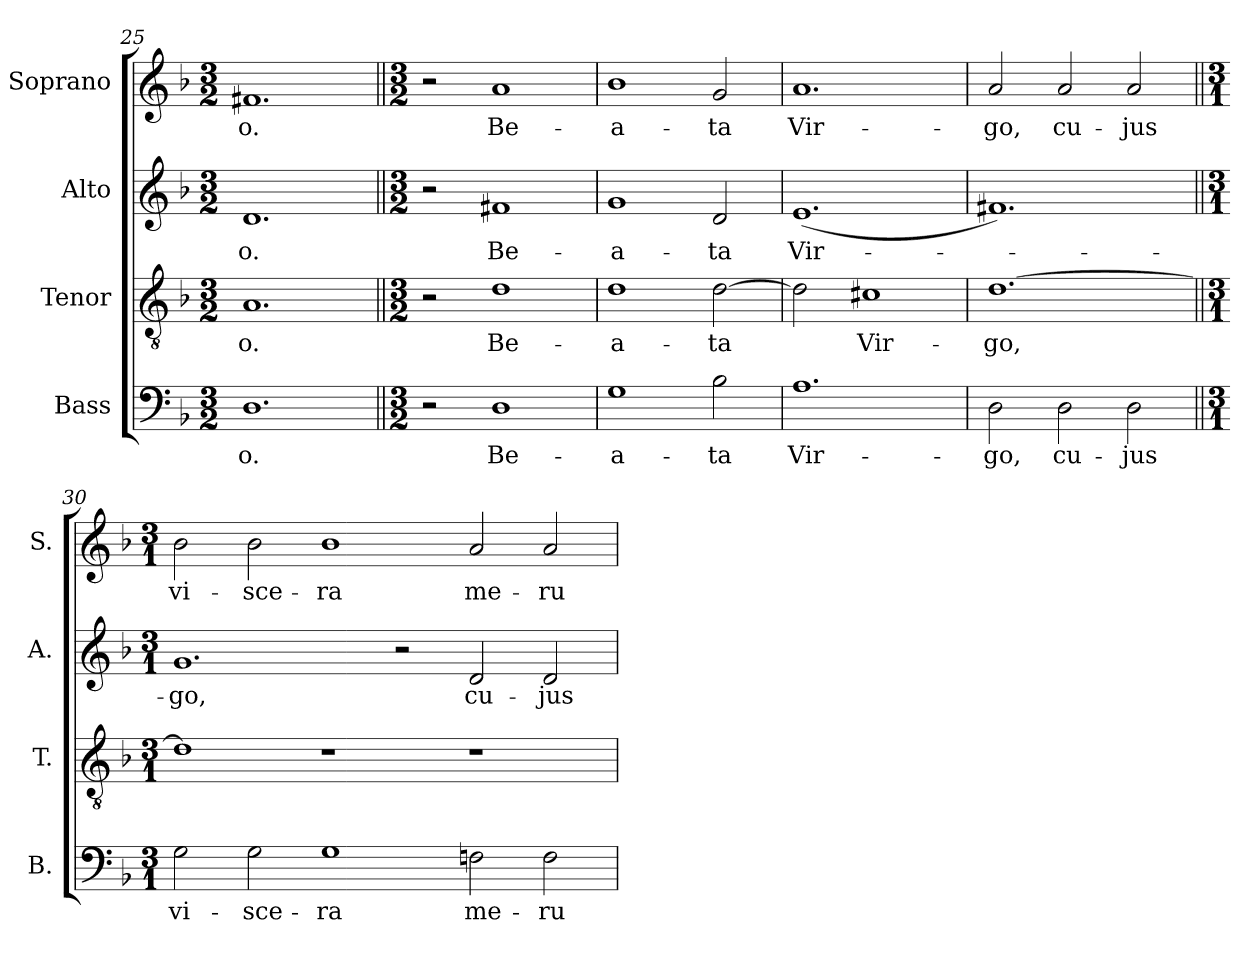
**kern	**text	**kern	**text	**kern	**text	**kern	**text
*part4	*part4	*part3	*part3	*part2	*part2	*part1	*part1
*staff4	*staff4	*staff3	*staff3	*staff2	*staff2	*staff1	*staff1
*I"Bass	*	*I"Tenor	*	*I"Alto	*	*I"Soprano	*
*I'B.	*	*I'T.	*	*I'A.	*	*I'S.	*
*clefF4	*	*clefGv2	*	*clefG2	*	*clefG2	*
*	*	*ITrd7c12	*	*	*	*	*
*k[b-]	*	*k[b-]	*	*k[b-]	*	*k[b-]	*
*F:	*	*F:	*	*F:	*	*F:	*
*M3/2	*	*M3/2	*	*M3/2	*	*M3/2	*
=25	=25	=25	=25	=25	=25	=25	=25
!	!LO:LY:b:color=#000000	!	!	!	!	!	!
!	!	!	!LO:LY:b:color=#000000	!	!	!	!
!	!	!	!	!	!LO:LY:b:color=#000000	!	!
!	!	!	!	!	!	!	!LO:LY:b:color=#000000
1.Di	-o.	1.AAi	-o.	1.di	-o.	1.f#Xi	-o.
!!LO:PB:g=z
=26||	=26||	=26||	=26||	=26||	=26||	=26||	=26||
*M3/2	*	*M3/2	*	*M3/2	*	*M3/2	*
2r	.	2r	.	2r	.	2r	.
!	!LO:LY:b:color=#000000	!	!	!	!	!	!
!	!	!	!LO:LY:b:color=#000000	!	!	!	!
!	!	!	!	!	!LO:LY:b:color=#000000	!	!
!	!	!	!	!	!	!	!LO:LY:b:color=#000000
1Di	Be-	1Di	Be-	1f#Xi	Be-	1ai	Be-
=27	=27	=27	=27	=27	=27	=27	=27
!	!LO:LY:b:color=#000000	!	!	!	!	!	!
!	!	!	!LO:LY:b:color=#000000	!	!	!	!
!	!	!	!	!	!LO:LY:b:color=#000000	!	!
!	!	!	!	!	!	!	!LO:LY:b:color=#000000
1Gi	-a-	1Di	-a-	1gi	-a-	1b-i	-a-
!	!LO:LY:b:color=#000000	!	!	!	!	!	!
!	!	!	!LO:LY:b:color=#000000	!	!	!	!
!	!	!	!	!	!LO:LY:b:color=#000000	!	!
!	!	!	!	!	!	!	!LO:LY:b:color=#000000
2B-i\	-ta	[2Di\	-ta	2di/	-ta	2gi/	-ta
=28	=28	=28	=28	=28	=28	=28	=28
!	!LO:LY:b:color=#000000	!	!	!	!	!	!
!	!	!	!	!	!LO:LY:b:color=#000000	!	!
!	!	!	!	!	!	!	!LO:LY:b:color=#000000
1.Ai	Vir-	2Di\]	.	(1.ei	Vir-	1.ai	Vir-
!	!	!	!LO:LY:b:color=#000000	!	!	!	!
.	.	1C#Xi	Vir-	.	.	.	.
=29	=29	=29	=29	=29	=29	=29	=29
!	!LO:LY:b:color=#000000	!	!	!	!	!	!
!	!	!	!LO:LY:b:color=#000000	!	!	!	!
!	!	!	!	!	!	!	!LO:LY:b:color=#000000
2Di\	-go,	[1.Di	-go,	1.f#Xi)	.	2ai/	-go,
!	!LO:LY:b:color=#000000	!	!	!	!	!	!
!	!	!	!	!	!	!	!LO:LY:b:color=#000000
2Di\	cu-	.	.	.	.	2ai/	cu-
!	!LO:LY:b:color=#000000	!	!	!	!	!	!
!	!	!	!	!	!	!	!LO:LY:b:color=#000000
2Di\	-jus	.	.	.	.	2ai/	-jus
=30||	=30||	=30||	=30||	=30||	=30||	=30||	=30||
*M3/1	*	*M3/1	*	*M3/1	*	*M3/1	*
!	!LO:LY:b:color=#000000	!	!	!	!	!	!
!	!	!	!	!	!LO:LY:b:color=#000000	!	!
!	!	!	!	!	!	!	!LO:LY:b:color=#000000
2Gi\	vi-	1Di]	.	1.gi	-go,	2b-i\	vi-
!	!LO:LY:b:color=#000000	!	!	!	!	!	!
!	!	!	!	!	!	!	!LO:LY:b:color=#000000
2Gi\	-sce-	.	.	.	.	2b-i\	-sce-
!	!LO:LY:b:color=#000000	!	!	!	!	!	!
!	!	!	!	!	!	!	!LO:LY:b:color=#000000
1Gi	-ra	1r	.	.	.	1b-i	-ra
.	.	.	.	2r	.	.	.
!	!LO:LY:b:color=#000000	!	!	!	!	!	!
!	!	!	!	!	!LO:LY:b:color=#000000	!	!
!	!	!	!	!	!	!	!LO:LY:b:color=#000000
2Fni\	me-	1r	.	2di/	cu-	2ai/	me-
!	!LO:LY:b:color=#000000	!	!	!	!	!	!
!	!	!	!	!	!LO:LY:b:color=#000000	!	!
!	!	!	!	!	!	!	!LO:LY:b:color=#000000
2Fi\	-ru-	.	.	2di/	-jus	2ai/	-ru-
=	=	=	=	=	=	=	=
*-	*-	*-	*-	*-	*-	*-	*-
